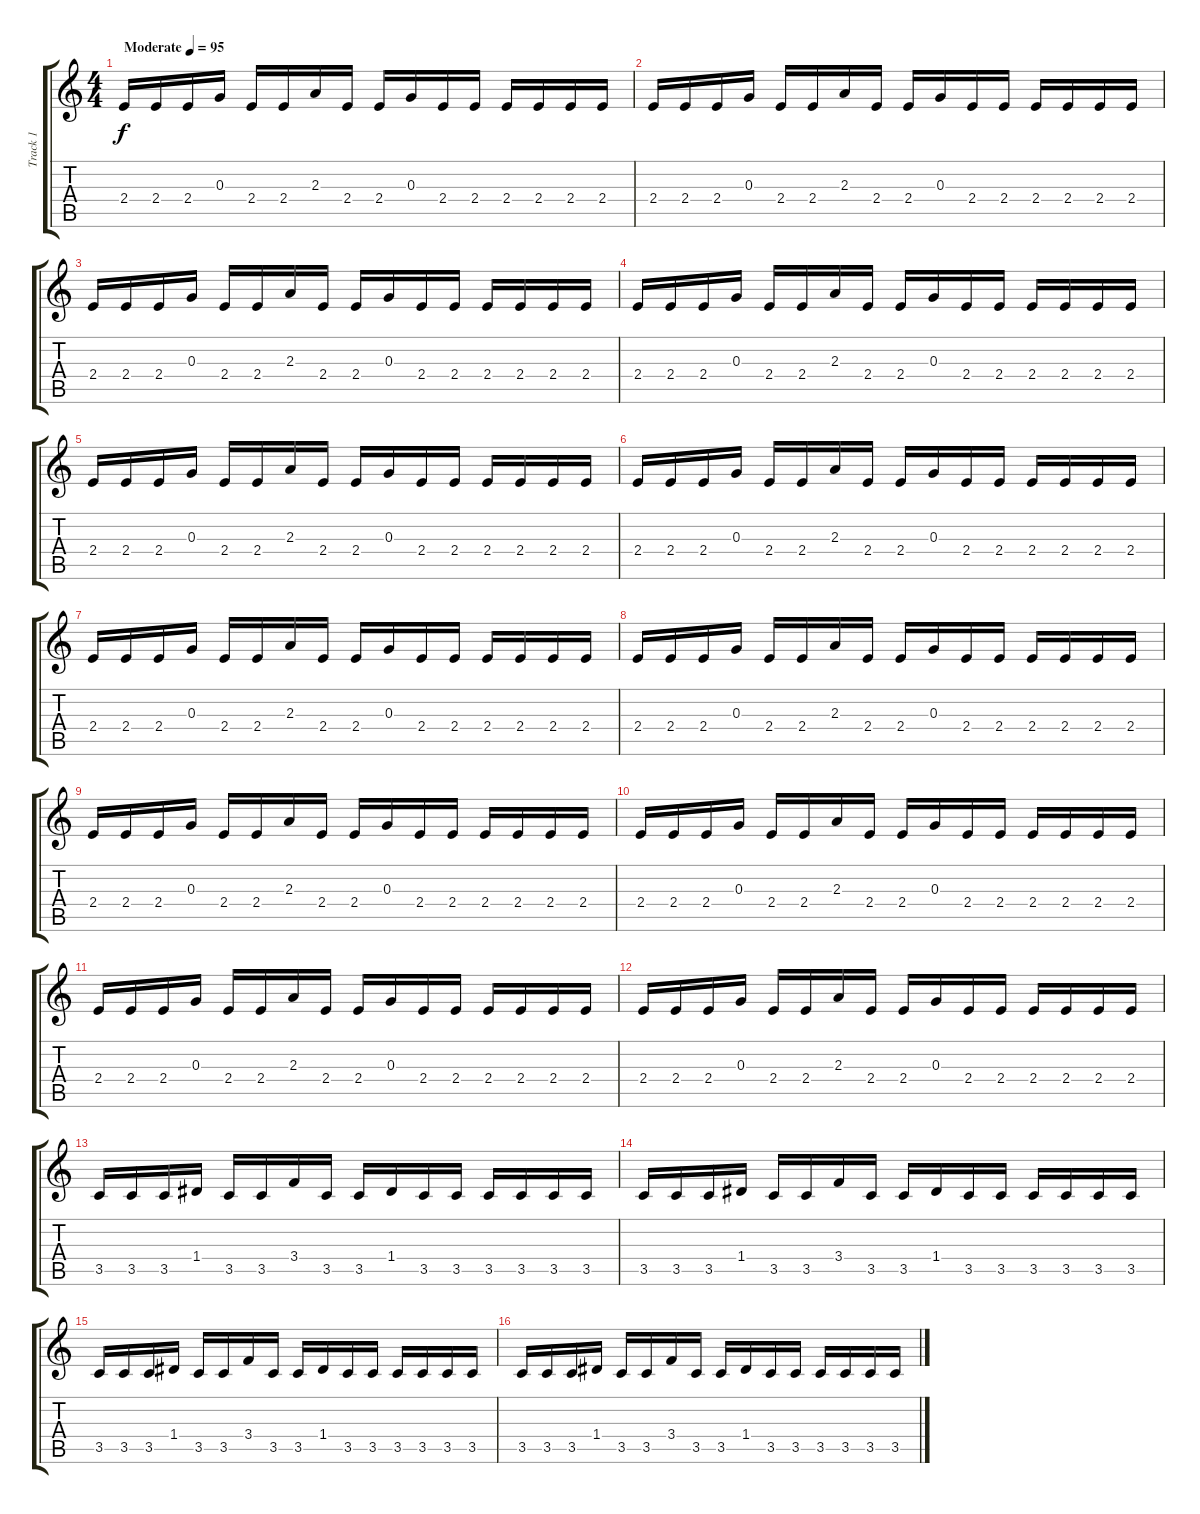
\track ("Track 1" "Track 1") {instrument distortionguitar}
\staff {score tabs}
\tuning (E4 B3 G3 D3 A2 E2) {hide}
\ts (4 4)
\tempo (95 "Moderate")
\clef g2
\ks c
2.4.16{dy f instrument distortionguitar} 2.4.16 2.4.16 0.3.16 2.4.16 2.4.16 2.3.16 2.4.16 2.4.16 0.3.16 2.4.16 2.4.16 2.4.16 2.4.16 2.4.16 2.4.16 |
2.4.16 2.4.16 2.4.16 0.3.16 2.4.16 2.4.16 2.3.16 2.4.16 2.4.16 0.3.16 2.4.16 2.4.16 2.4.16 2.4.16 2.4.16 2.4.16 |
2.4.16 2.4.16 2.4.16 0.3.16 2.4.16 2.4.16 2.3.16 2.4.16 2.4.16 0.3.16 2.4.16 2.4.16 2.4.16 2.4.16 2.4.16 2.4.16 |
2.4.16 2.4.16 2.4.16 0.3.16 2.4.16 2.4.16 2.3.16 2.4.16 2.4.16 0.3.16 2.4.16 2.4.16 2.4.16 2.4.16 2.4.16 2.4.16 |
2.4.16 2.4.16 2.4.16 0.3.16 2.4.16 2.4.16 2.3.16 2.4.16 2.4.16 0.3.16 2.4.16 2.4.16 2.4.16 2.4.16 2.4.16 2.4.16 |
2.4.16 2.4.16 2.4.16 0.3.16 2.4.16 2.4.16 2.3.16 2.4.16 2.4.16 0.3.16 2.4.16 2.4.16 2.4.16 2.4.16 2.4.16 2.4.16 |
2.4.16 2.4.16 2.4.16 0.3.16 2.4.16 2.4.16 2.3.16 2.4.16 2.4.16 0.3.16 2.4.16 2.4.16 2.4.16 2.4.16 2.4.16 2.4.16 |
2.4.16 2.4.16 2.4.16 0.3.16 2.4.16 2.4.16 2.3.16 2.4.16 2.4.16 0.3.16 2.4.16 2.4.16 2.4.16 2.4.16 2.4.16 2.4.16 |
2.4.16 2.4.16 2.4.16 0.3.16 2.4.16 2.4.16 2.3.16 2.4.16 2.4.16 0.3.16 2.4.16 2.4.16 2.4.16 2.4.16 2.4.16 2.4.16 |
2.4.16 2.4.16 2.4.16 0.3.16 2.4.16 2.4.16 2.3.16 2.4.16 2.4.16 0.3.16 2.4.16 2.4.16 2.4.16 2.4.16 2.4.16 2.4.16 |
2.4.16 2.4.16 2.4.16 0.3.16 2.4.16 2.4.16 2.3.16 2.4.16 2.4.16 0.3.16 2.4.16 2.4.16 2.4.16 2.4.16 2.4.16 2.4.16 |
2.4.16 2.4.16 2.4.16 0.3.16 2.4.16 2.4.16 2.3.16 2.4.16 2.4.16 0.3.16 2.4.16 2.4.16 2.4.16 2.4.16 2.4.16 2.4.16 |
3.5.16 3.5.16 3.5.16 1.4.16 3.5.16 3.5.16 3.4.16 3.5.16 3.5.16 1.4.16 3.5.16 3.5.16 3.5.16 3.5.16 3.5.16 3.5.16 |
3.5.16 3.5.16 3.5.16 1.4.16 3.5.16 3.5.16 3.4.16 3.5.16 3.5.16 1.4.16 3.5.16 3.5.16 3.5.16 3.5.16 3.5.16 3.5.16 |
3.5.16 3.5.16 3.5.16 1.4.16 3.5.16 3.5.16 3.4.16 3.5.16 3.5.16 1.4.16 3.5.16 3.5.16 3.5.16 3.5.16 3.5.16 3.5.16 |
3.5.16 3.5.16 3.5.16 1.4.16 3.5.16 3.5.16 3.4.16 3.5.16 3.5.16 1.4.16 3.5.16 3.5.16 3.5.16 3.5.16 3.5.16 3.5.16
